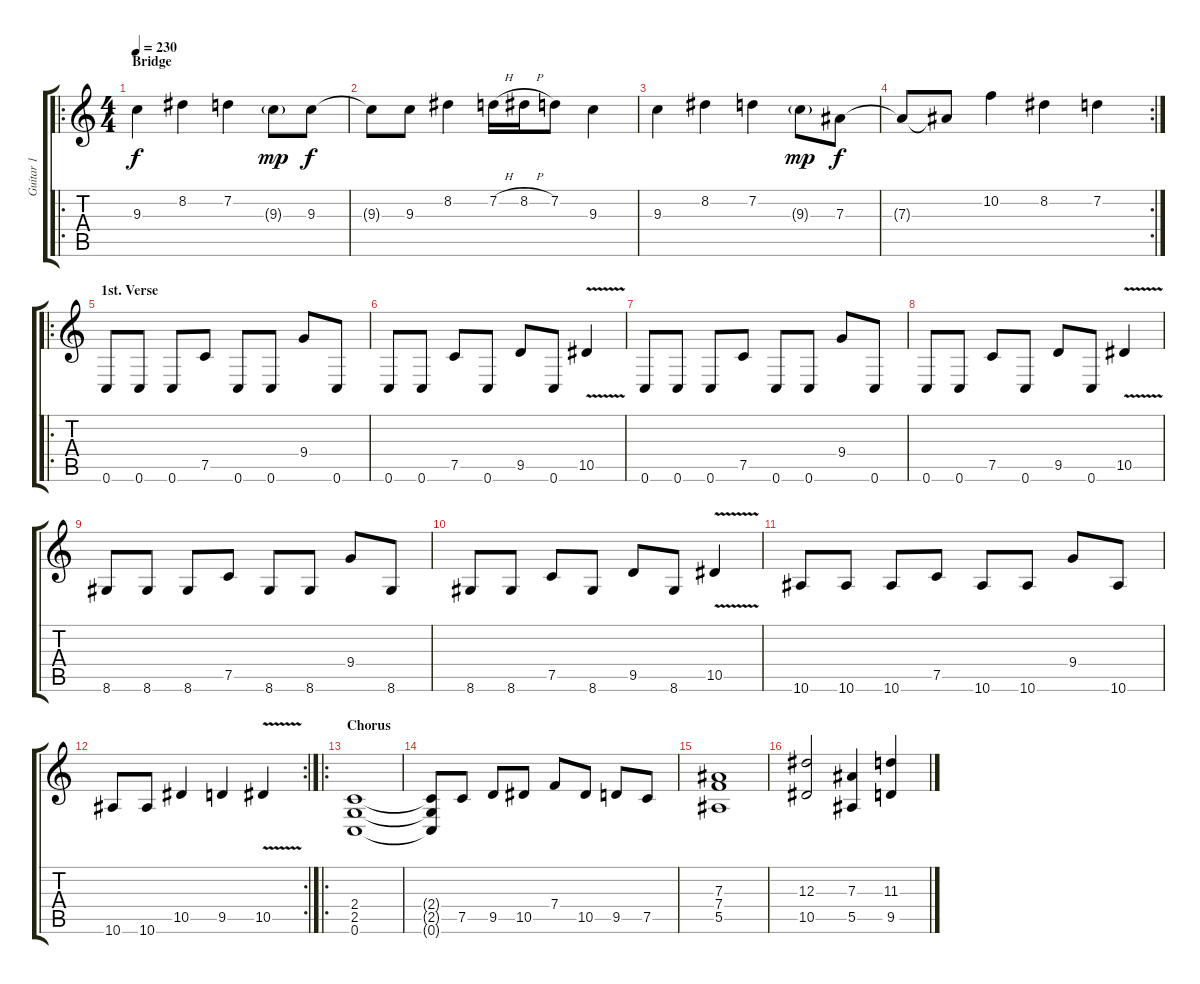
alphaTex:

\track ("Guitar 1" "Guitar 1") {instrument distortionguitar}
\staff {score tabs}
\tuning (C4 G3 Eb3 Bb2 F2 C2) {hide}
\ro
\ts (4 4)
\section ("" "Bridge")
\tempo 230
\clef g2
\ks c
9.3.4{dy f} 8.2.4 7.2.4 9.3{g}.8{dy mp} 9.3.8{dy f} |
9.3{t}.8 9.3.8 8.2.4 7.2{h}.16 8.2{h}.16 7.2.8 9.3.4 |
9.3.4 8.2.4 7.2.4 9.3{g}.8{dy mp} 7.3.8{dy f} |
\rc 2
7.3{t}.8 7.3{t}.8 10.2.4 8.2.4 7.2.4 |
\ro
\section ("" "1st. Verse")
0.6.8 0.6.8 0.6.8 7.5.8 0.6.8 0.6.8 9.4.8 0.6.8 |
0.6.8 0.6.8 7.5.8 0.6.8 9.5.8 0.6.8 10.5{v}.4 |
0.6.8 0.6.8 0.6.8 7.5.8 0.6.8 0.6.8 9.4.8 0.6.8 |
0.6.8 0.6.8 7.5.8 0.6.8 9.5.8 0.6.8 10.5{v}.4 |
8.6.8 8.6.8 8.6.8 7.5.8 8.6.8 8.6.8 9.4.8 8.6.8 |
8.6.8 8.6.8 7.5.8 8.6.8 9.5.8 8.6.8 10.5{v}.4 |
10.6.8 10.6.8 10.6.8 7.5.8 10.6.8 10.6.8 9.4.8 10.6.8 |
\rc 2
10.6.8 10.6.8 10.5.4 9.5.4 10.5{v}.4 |
\ro
\section ("" "Chorus")
(2.4 2.5 0.6).1 |
(2.4{t} 2.5{t} 0.6{t}).8 7.5.8 9.5.8 10.5.8 7.4.8 10.5.8 9.5.8 7.5.8 |
(7.3 7.4 5.5).1 |
(12.3 10.5).2 (7.3 5.5).4 (11.3 9.5).4
